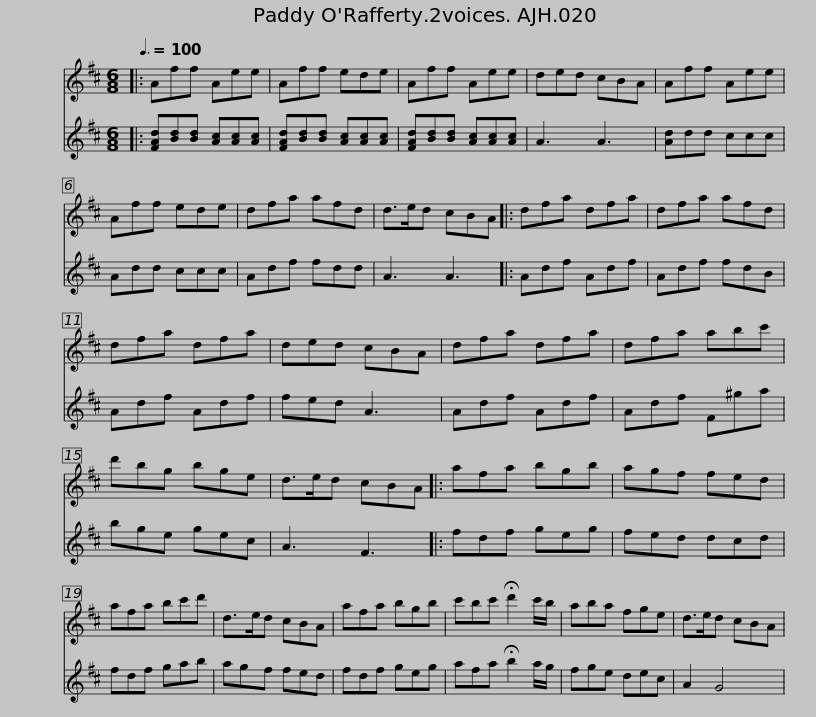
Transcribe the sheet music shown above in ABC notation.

X:1
%%score 1 2
L:1/8
Q:3/8=100
M:6/8
I:linebreak $
K:D
V:1 treble
V:2 treble
V:1
|: Aff Aee | Aff ede | Aff Aee | ded cBA | Aff Aee | %5
 Aff ede | dfa afd |$ d>ed cBA |: dfa dfa | dfa afd | %10
 dfa dfa | ded cBA | dfa dfa | dfa abc' |$ d'bg bge | %15
 d>ed cBA |: afa bgb | agf fed | afa bc'd' | d>ed cBA |$ %20
 afa bgb | c'bc' !fermata!d'2 c'/b/ | aba fge | d>ed cBA | %24
V:2
|: [FAd][Bd][Bd] [Ac][Ac][Ac] | [FAd][Bd][Bd] [Ac][Ac][Ac] | [FAd][Bd][Bd] [Ac][Ac][Ac] | A3 A3 | [Ad]dd ccc | %5
 Add ccc | Adf fdd |$ A3 A3 |: Adf Adf | Adf fdB | %10
 Adf Adf | fed A3 | Adf Adf | Adf F^ga |$ bge gec | %15
 A3 F3 |: fdf geg | fed dcd | fdf gab | agf fed |$ %20
 fdf geg | afa !fermata!b2 a/g/ | fge dec | A2 G4 | %24
